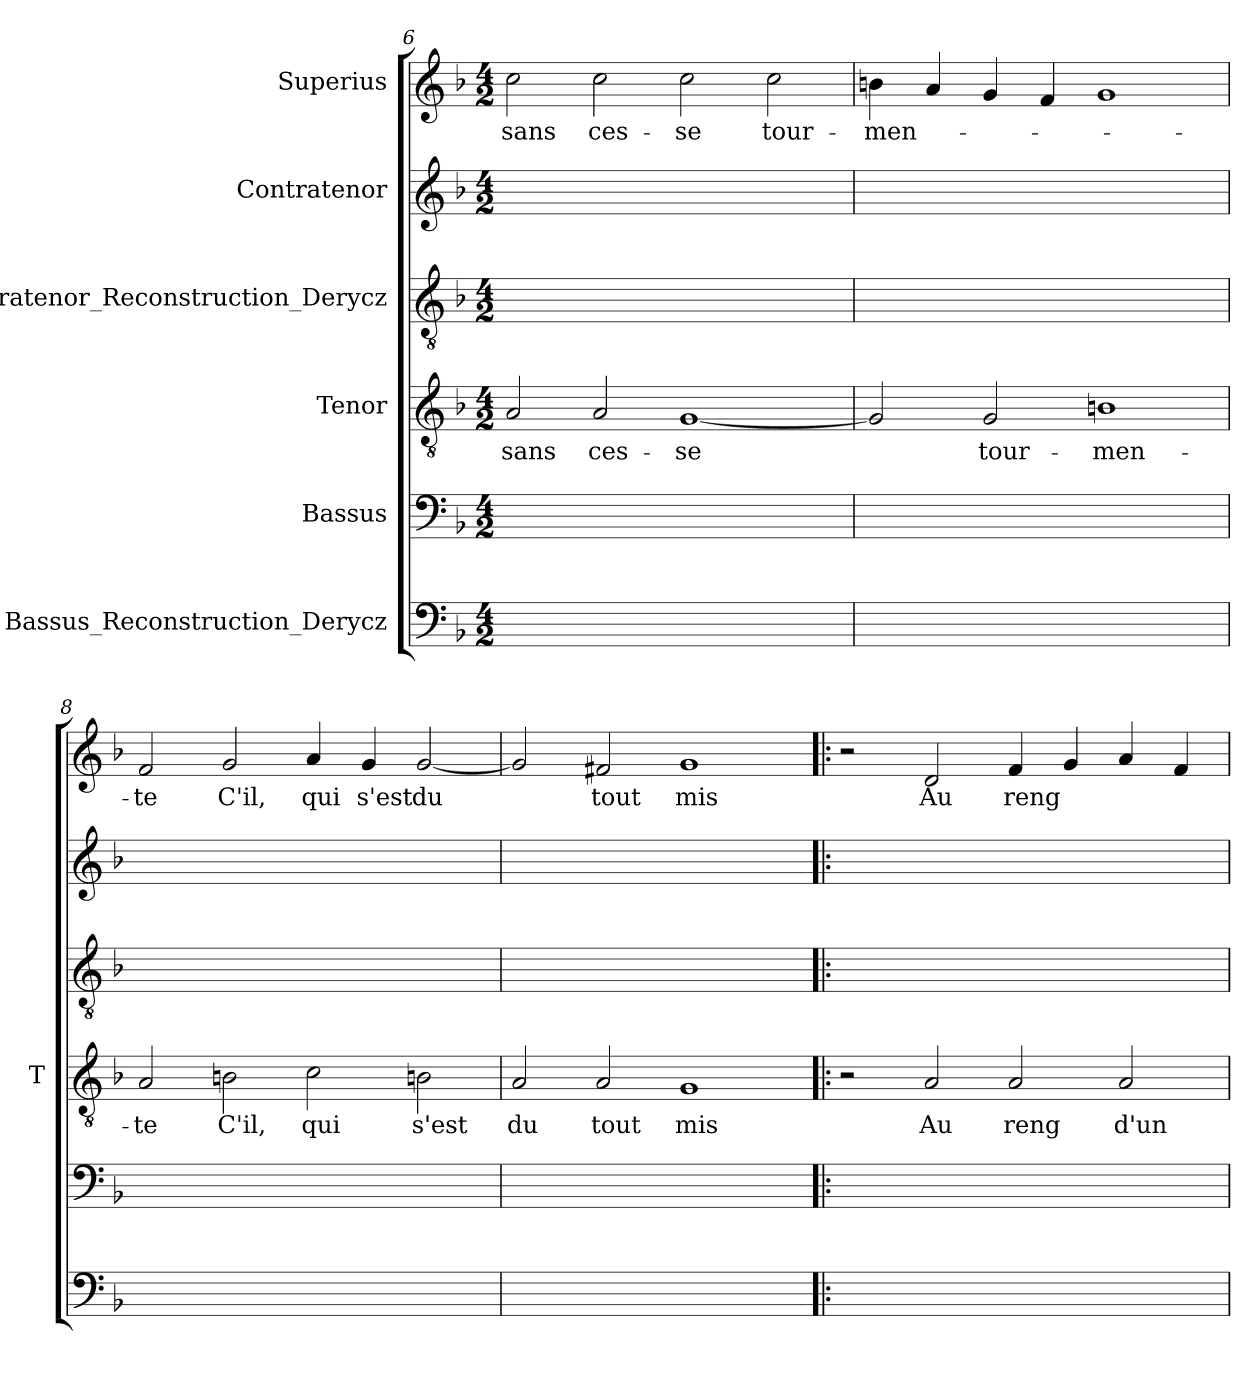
**kern	**kern	**kern	**text	**kern	**kern	**kern	**text
*part6	*part5	*part4	*part4	*part3	*part2	*part1	*part1
*staff6	*staff5	*staff4	*staff4	*staff3	*staff2	*staff1	*staff1
*I"Bassus_Reconstruction_Derycz	*I"Bassus	*I"Tenor	*	*I"Contratenor_Reconstruction_Derycz	*I"Contratenor	*I"Superius	*
*	*	*I'T	*	*	*	*	*
*clefF4	*clefF4	*clefGv2	*	*clefGv2	*clefG2	*clefG2	*
*k[b-]	*k[b-]	*k[b-]	*	*k[b-]	*k[b-]	*k[b-]	*
*M4/2	*M4/2	*M4/2	*	*M4/2	*M4/2	*M4/2	*
=6	=6	=6	=6	=6	=6	=6	=6
0ryy	0ryy	2A	-sans	0ryy	0ryy	2cc	-sans
.	.	2A	ces-	.	.	2cc	ces-
.	.	[1G	-se	.	.	2cc	-se
.	.	.	.	.	.	2cc	tour-
=7	=7	=7	=7	=7	=7	=7	=7
0ryy	0ryy	2G]	.	0ryy	0ryy	4b	men-
.	.	.	.	.	.	4a	.
.	.	2G	tour-	.	.	4g	.
.	.	.	.	.	.	4f	.
.	.	1Bn	men-	.	.	1g	.
=8	=8	=8	=8	=8	=8	=8	=8
0ryy	0ryy	2A	-te	0ryy	0ryy	2f	-te
.	.	2Bn	-C'il,	.	.	2g	-C'il,
.	.	2c	-qui	.	.	4a	-qui
.	.	.	.	.	.	4g	-s'est
.	.	2Bn	-s'est	.	.	[2g	-du
=9	=9	=9	=9	=9	=9	=9	=9
0ryy	0ryy	2A	-du	0ryy	0ryy	2g]	.
.	.	2A	-tout	.	.	2f#X	-tout
.	.	1G	-mis	.	.	1g	-mis
=10!|:	=10!|:	=10!|:	=10!|:	=10!|:	=10!|:	=10!|:	=10!|:
0ryy	0ryy	2r	.	0ryy	0ryy	2r	.
.	.	2A	-Au	.	.	2d	-Au
.	.	2A	-reng	.	.	4f	-reng
.	.	.	.	.	.	4g	.
.	.	2A	-d'un	.	.	4a	.
.	.	.	.	.	.	4f	.
=	=	=	=	=	=	=	=
*-	*-	*-	*-	*-	*-	*-	*-
